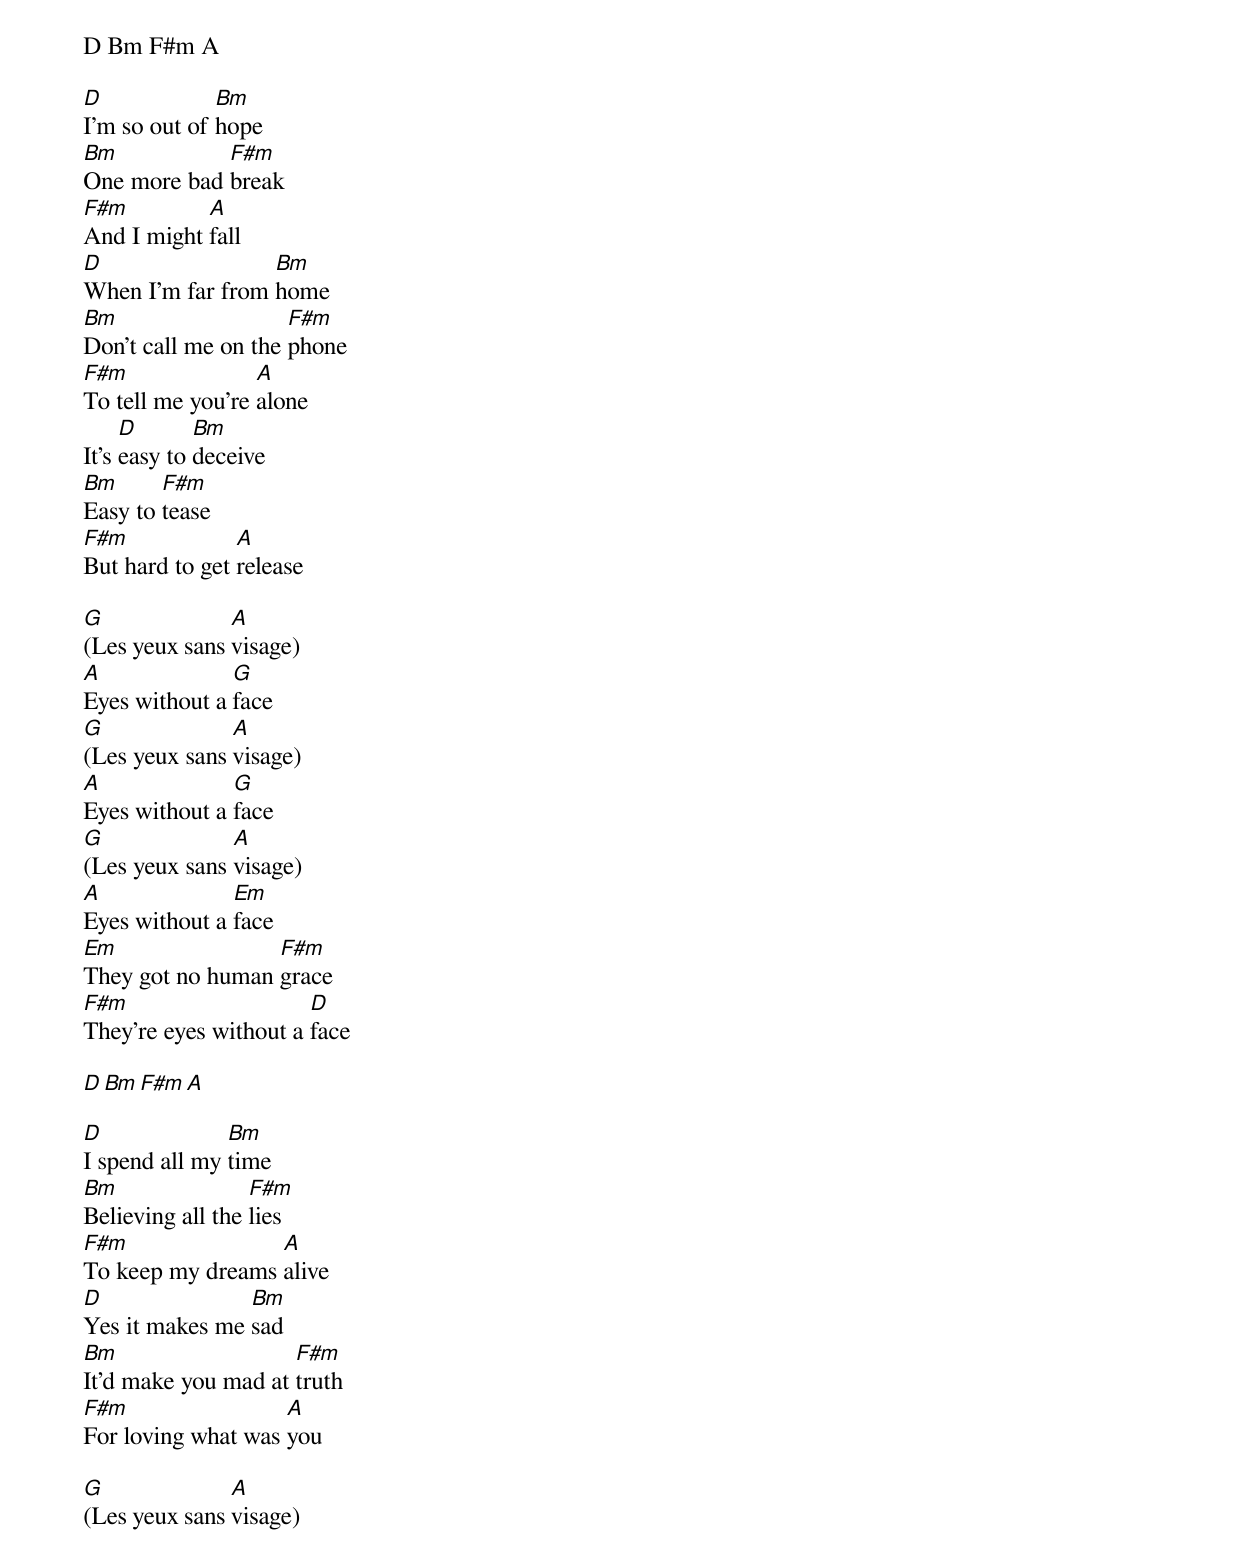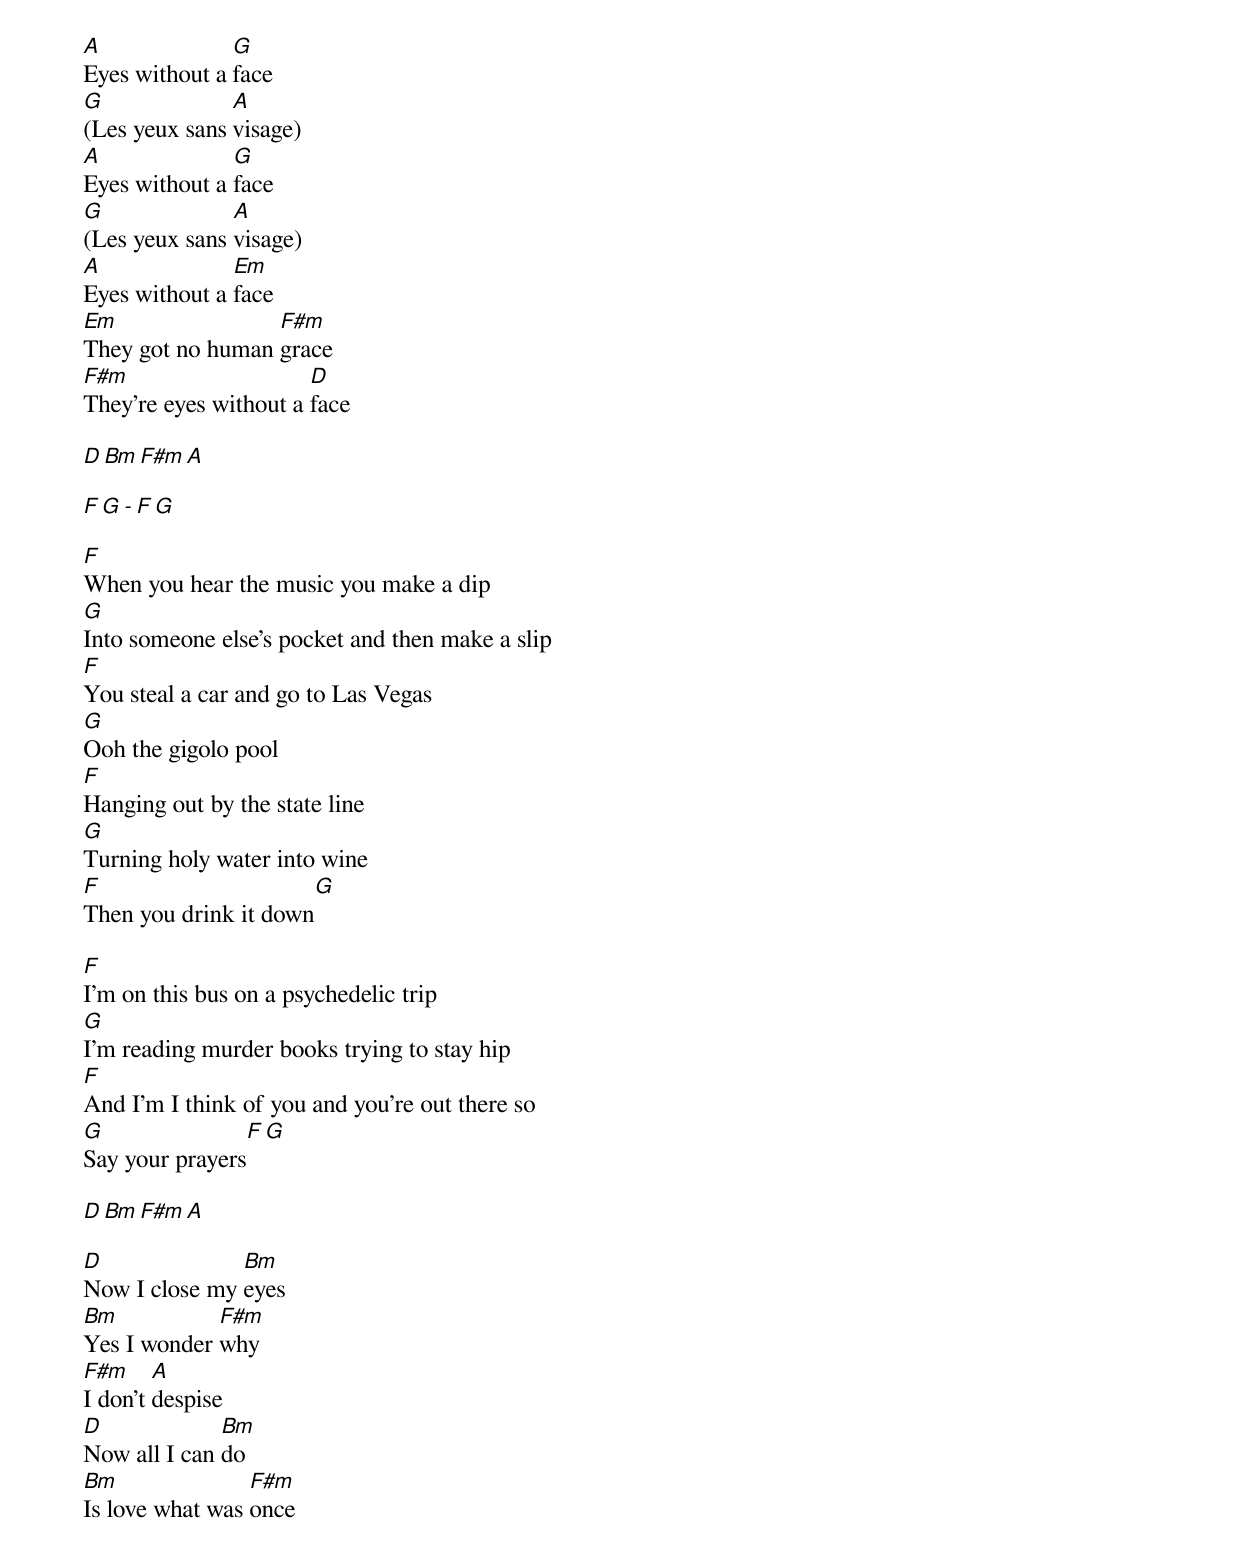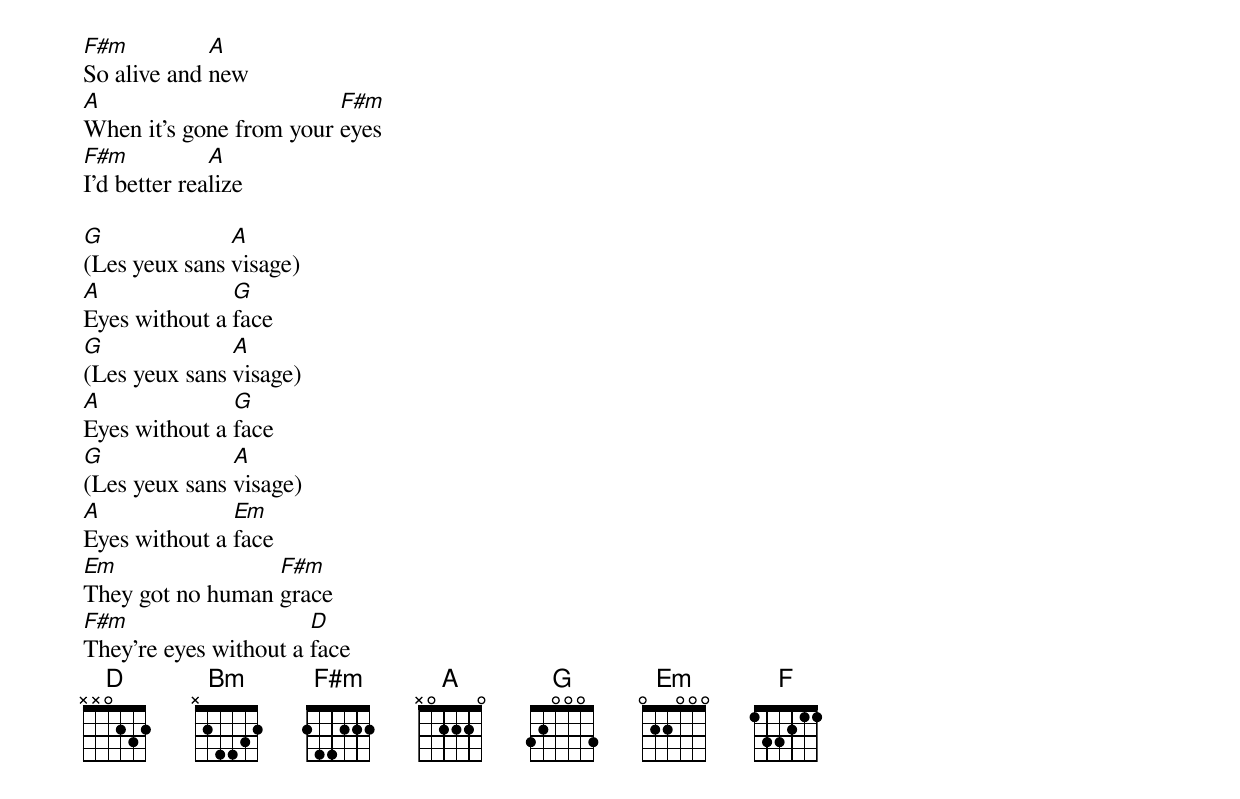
D Bm F#m A

D             Bm
I'm so out of hope
Bm           F#m
One more bad break
F#m         A
And I might fall
D                 Bm
When I'm far from home
Bm                   F#m
Don't call me on the phone
F#m               A
To tell me you're alone
     D       Bm
It's easy to deceive
Bm      F#m
Easy to tease
F#m             A
But hard to get release

G              A
(Les yeux sans visage)
A              G
Eyes without a face
G              A
(Les yeux sans visage)
A              G
Eyes without a face
G              A
(Les yeux sans visage)
A              Em
Eyes without a face
Em                F#m
They got no human grace
F#m                    D
They're eyes without a face

D Bm F#m A

D              Bm
I spend all my time
Bm                F#m
Believing all the lies
F#m               A
To keep my dreams alive
D               Bm
Yes it makes me sad
Bm                   F#m
It'd make you mad at truth
F#m                 A
For loving what was you

G              A
(Les yeux sans visage)
A              G
Eyes without a face
G              A
(Les yeux sans visage)
A              G
Eyes without a face
G              A
(Les yeux sans visage)
A              Em
Eyes without a face
Em                F#m
They got no human grace
F#m                    D
They're eyes without a face

D Bm F#m A

F G - F G

F
When you hear the music you make a dip
G
Into someone else's pocket and then make a slip
F
You steal a car and go to Las Vegas
G
Ooh the gigolo pool
F
Hanging out by the state line
G
Turning holy water into wine
F                     G
Then you drink it down

F
I'm on this bus on a psychedelic trip
G
I'm reading murder books trying to stay hip
F
And I'm I think of you and you're out there so
G               F               G
Say your prayers

D Bm F#m A

D              Bm
Now I close my eyes
Bm           F#m
Yes I wonder why
F#m     A
I don't despise
D             Bm
Now all I can do
Bm               F#m
Is love what was once
F#m          A
So alive and new
A                        F#m
When it's gone from your eyes
F#m           A
I'd better realize

G              A
(Les yeux sans visage)
A              G
Eyes without a face
G              A
(Les yeux sans visage)
A              G
Eyes without a face
G              A
(Les yeux sans visage)
A              Em
Eyes without a face
Em                F#m
They got no human grace
F#m                    D
They're eyes without a face
